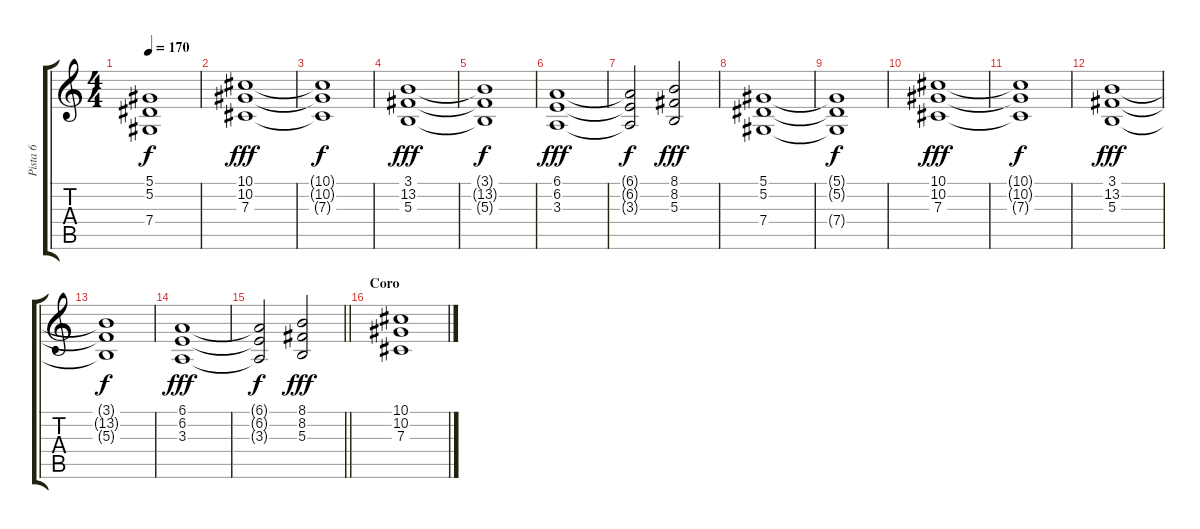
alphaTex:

\track ("Pista 6" "Pista 6") {instrument stringensemble1}
\staff {score tabs}
\tuning (Eb4 Bb3 Gb3 Db3 Ab2 Eb2) {hide}
\ts (4 4)
\tempo 170
\clef g2
\ks c
(5.1{t} 5.2{t} 7.4{t}).1{dy f} |
(10.1 10.2 7.3).1{dy fff} |
(10.1{t} 10.2{t} 7.3{t}).1{dy f} |
(3.1 13.2 5.3).1{dy fff} |
(3.1{t} 13.2{t} 5.3{t}).1{dy f} |
(6.1 6.2 3.3).1{dy fff} |
(6.1{t} 6.2{t} 3.3{t}).2{dy f} (8.1 8.2 5.3).2{dy fff} |
(5.1 5.2 7.4).1{volume 13} |
(5.1{t} 5.2{t} 7.4{t}).1{dy f} |
(10.1 10.2 7.3).1{dy fff} |
(10.1{t} 10.2{t} 7.3{t}).1{dy f} |
(3.1 13.2 5.3).1{dy fff} |
(3.1{t} 13.2{t} 5.3{t}).1{dy f} |
(6.1 6.2 3.3).1{dy fff} |
\barLineRight lightlight
(6.1{t} 6.2{t} 3.3{t}).2{dy f} (8.1 8.2 5.3).2{dy fff} |
\section ("" "Coro")
(10.1 10.2 7.3).1
